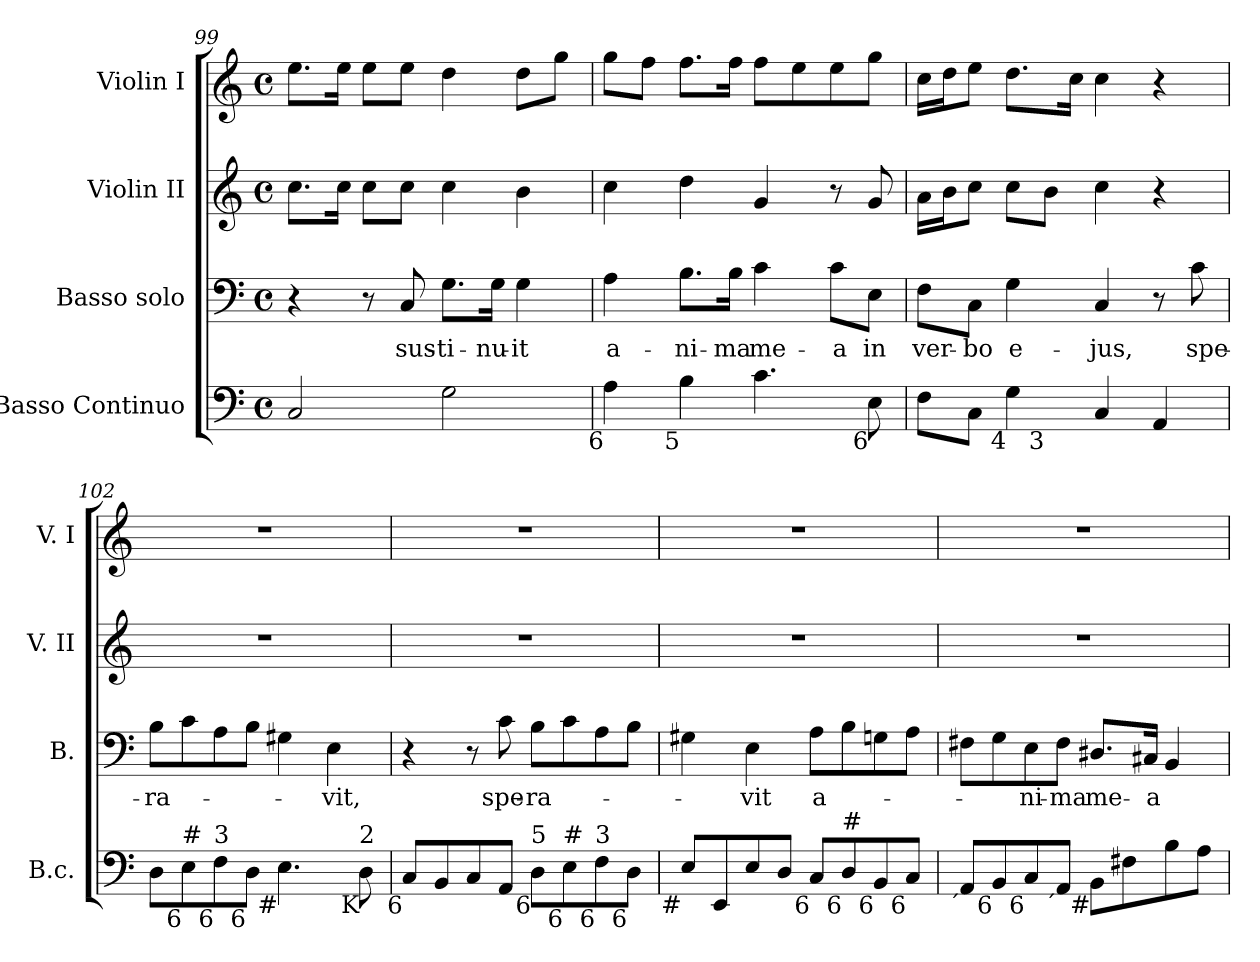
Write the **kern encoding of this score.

**kern	**kern	**text	**kern	**kern
*part4	*part3	*part3	*part2	*part1
*staff4	*staff3	*staff3	*staff2	*staff1
*I"Basso Continuo	*I"Basso solo	*	*I"Violin II	*I"Violin I
*I'B.c.	*I'B.	*	*I'V. II	*I'V. I
*clefF4	*clefF4	*	*clefG2	*clefG2
*k[]	*k[]	*	*k[]	*k[]
*a:	*a:	*	*a:	*a:
*M4/4	*M4/4	*	*M4/4	*M4/4
*met(c)	*met(c)	*	*met(c)	*met(c)
=99	=99	=99	=99	=99
2Ci/	4r	.	8.cci\L	8.eei\L
.	.	.	16cci\Jk	16eei\Jk
.	8r	.	8cci\L	8eei\L
!	!	!LO:LY:b:color=#000000	!	!
.	8Ci/	sus-	8cci\J	8eei\J
!	!	!LO:LY:b:color=#000000	!	!
2Gi\	8.Gi\L	-ti-	4cci\	4ddi\
!	!	!LO:LY:b:color=#000000	!	!
.	16Gi\Jk	-nu-	.	.
!	!	!LO:LY:b:color=#000000	!	!
.	4Gi\	-it	4bi\	8ddi\L
.	.	.	.	8ggi\J
=100	=100	=100	=100	=100
!LO:TX:b:rj:t=6	!	!	!	!
!	!	!LO:LY:b:color=#000000	!	!
4Ai\	4Ai\	a-	4cci\	8ggi\L
.	.	.	.	8ffi\J
!LO:TX:b:rj:t=5	!	!	!	!
!	!	!LO:LY:b:color=#000000	!	!
4Bi\	8.Bi\L	-ni-	4ddi\	8.ffi\L
!	!	!LO:LY:b:color=#000000	!	!
.	16Bi\Jk	-ma	.	16ffi\Jk
!	!	!LO:LY:b:color=#000000	!	!
4.ci\	4ci\	me-	4gi/	8ffi\L
.	.	.	.	8eei\
!	!	!LO:LY:b:color=#000000	!	!
.	8ci\L	-a	8r	8eei\
!LO:TX:b:rj:t=6	!	!	!	!
!	!	!LO:LY:b:color=#000000	!	!
8Ei\	8Ei\J	in	8gi/	8ggi\J
!!LO:PB:g=z
=101	=101	=101	=101	=101
!	!	!LO:LY:b:color=#000000	!	!
*^	*	*	*	*
8Fi\L	4.ryy	8Fi\L	ver-	16ai\LL	16cci\LL
.	.	.	.	16bi\J	16ddi\J
!	!	!	!LO:LY:b:color=#000000	!	!
8Ci\J	.	8Ci\J	-bo	8cci\J	8eei\J
!LO:TX:b:rj:t=4	!	!	!	!	!
!	!	!	!LO:LY:b:color=#000000	!	!
4Gi\	.	4Gi\	e-	8cci\L	8.ddi\L
!	!LO:TX:b:rj:t=3	!	!	!	!
.	2ryy	.	.	8bi\J	.
.	.	.	.	.	16cci\Jk
!	!	!	!LO:LY:b:color=#000000	!	!
4Ci/	.	4Ci/	-jus,	4cci\	4cci\
4AAi/	.	8r	.	4r	4r
!	!	!	!LO:LY:b:color=#000000	!	!
.	8ryy	8ci\	spe-	.	.
*v	*v	*	*	*	*
=102	=102	=102	=102	=102
*^	*	*	*	*
!LO:TX:b:rj:t=6	!	!	!	!	!
!LO:TX:t=5	!	!	!	!	!
!	!	!	!LO:LY:b:color=#000000	!	!
*v	*v	*	*	*	*
8Di\L	8Bi\L	-ra-	1r	1r
!LO:TX:b:rj:t=6	!	!	!	!
!LO:TX:t=#	!	!	!	!
8Ei\	8ci\	.	.	.
!LO:TX:b:rj:t=6	!	!	!	!
!LO:TX:t=3	!	!	!	!
8Fi\	8Ai\	.	.	.
!LO:TX:b:rj:t=6	!	!	!	!
8Di\J	8Bi\J	.	.	.
!LO:TX:b:rj:t=#	!	!	!	!
4.Ei\	4G#Xi\	.	.	.
!	!	!LO:LY:b:color=#000000	!	!
.	4Ei\	-vit,	.	.
!LO:TX:b:rj:t=K	!	!	!	!
!LO:TX:t=2	!	!	!	!
8Di\	.	.	.	.
=103	=103	=103	=103	=103
!LO:TX:b:rj:t=6	!	!	!	!
8Ci/L	4r	.	1r	1r
8BBi/	.	.	.	.
8Ci/	8r	.	.	.
!	!	!LO:LY:b:color=#000000	!	!
8AAi/J	8ci\	spe-	.	.
!LO:TX:b:rj:t=6	!	!	!	!
!LO:TX:t=5	!	!	!	!
!	!	!LO:LY:b:color=#000000	!	!
8Di\L	8Bi\L	-ra-	.	.
!LO:TX:b:rj:t=6	!	!	!	!
!LO:TX:t=#	!	!	!	!
8Ei\	8ci\	.	.	.
!LO:TX:b:rj:t=6	!	!	!	!
!LO:TX:t=3	!	!	!	!
8Fi\	8Ai\	.	.	.
!LO:TX:b:rj:t=6	!	!	!	!
8Di\J	8Bi\J	.	.	.
=104	=104	=104	=104	=104
!LO:TX:b:rj:t=#	!	!	!	!
8Ei/L	4G#Xi\	.	1r	1r
8EEi/	.	.	.	.
!	!	!LO:LY:b:color=#000000	!	!
8Ei/	4Ei\	-vit	.	.
8Di/J	.	.	.	.
!LO:TX:b:rj:t=6	!	!	!	!
!	!	!LO:LY:b:color=#000000	!	!
8Ci/L	8Ai\L	a-	.	.
!LO:TX:b:rj:t=6	!	!	!	!
!LO:TX:t=#	!	!	!	!
8Di/	8Bi\	.	.	.
!LO:TX:b:rj:t=6	!	!	!	!
8BBi/	8Gni\	.	.	.
!LO:TX:b:rj:t=6	!	!	!	!
8Ci/J	8Ai\J	.	.	.
=105	=105	=105	=105	=105
!LO:TX:b:rj:t=´	!	!	!	!
8AAi/L	8F#Xi\L	.	1r	1r
!LO:TX:b:rj:t=6	!	!	!	!
8BBi/	8Gi\	.	.	.
!LO:TX:b:rj:t=6	!	!	!	!
!	!	!LO:LY:b:color=#000000	!	!
8Ci/	8Ei\	-ni-	.	.
!LO:TX:b:rj:t=´	!	!	!	!
!	!	!LO:LY:b:color=#000000	!	!
8AAi/J	8F#i\J	-ma	.	.
!LO:TX:b:rj:t=#	!	!	!	!
!	!	!LO:LY:b:color=#000000	!	!
8BBi\L	8.D#Xi/L	me-	.	.
8F#Xi\	.	.	.	.
!	!	!LO:LY:b:color=#000000	!	!
.	16C#Xi/Jk	-a	.	.
8Bi\	4BBi/	.	.	.
8Ai\J	.	.	.	.
=	=	=	=	=
*-	*-	*-	*-	*-
